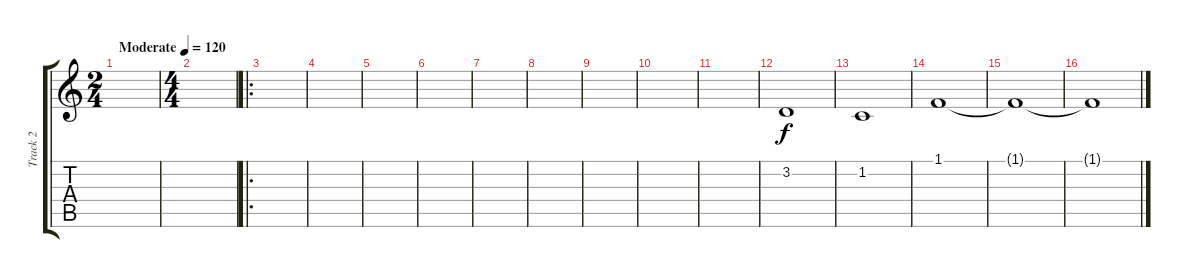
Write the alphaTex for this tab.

\track ("Track 2" "Track 2") {instrument flute}
\staff {score tabs}
\tuning (E4 B3 G3 D3 A2 E2) {hide}
\ts (2 4)
\tempo (120 "Moderate")
\clef g2
\ks c
|
\ts (4 4)
|
\ro
|
|
|
|
|
|
|
|
|
3.2.1 |
1.2.1 |
1.1.1 |
1.1{t}.1 |
1.1{t}.1
